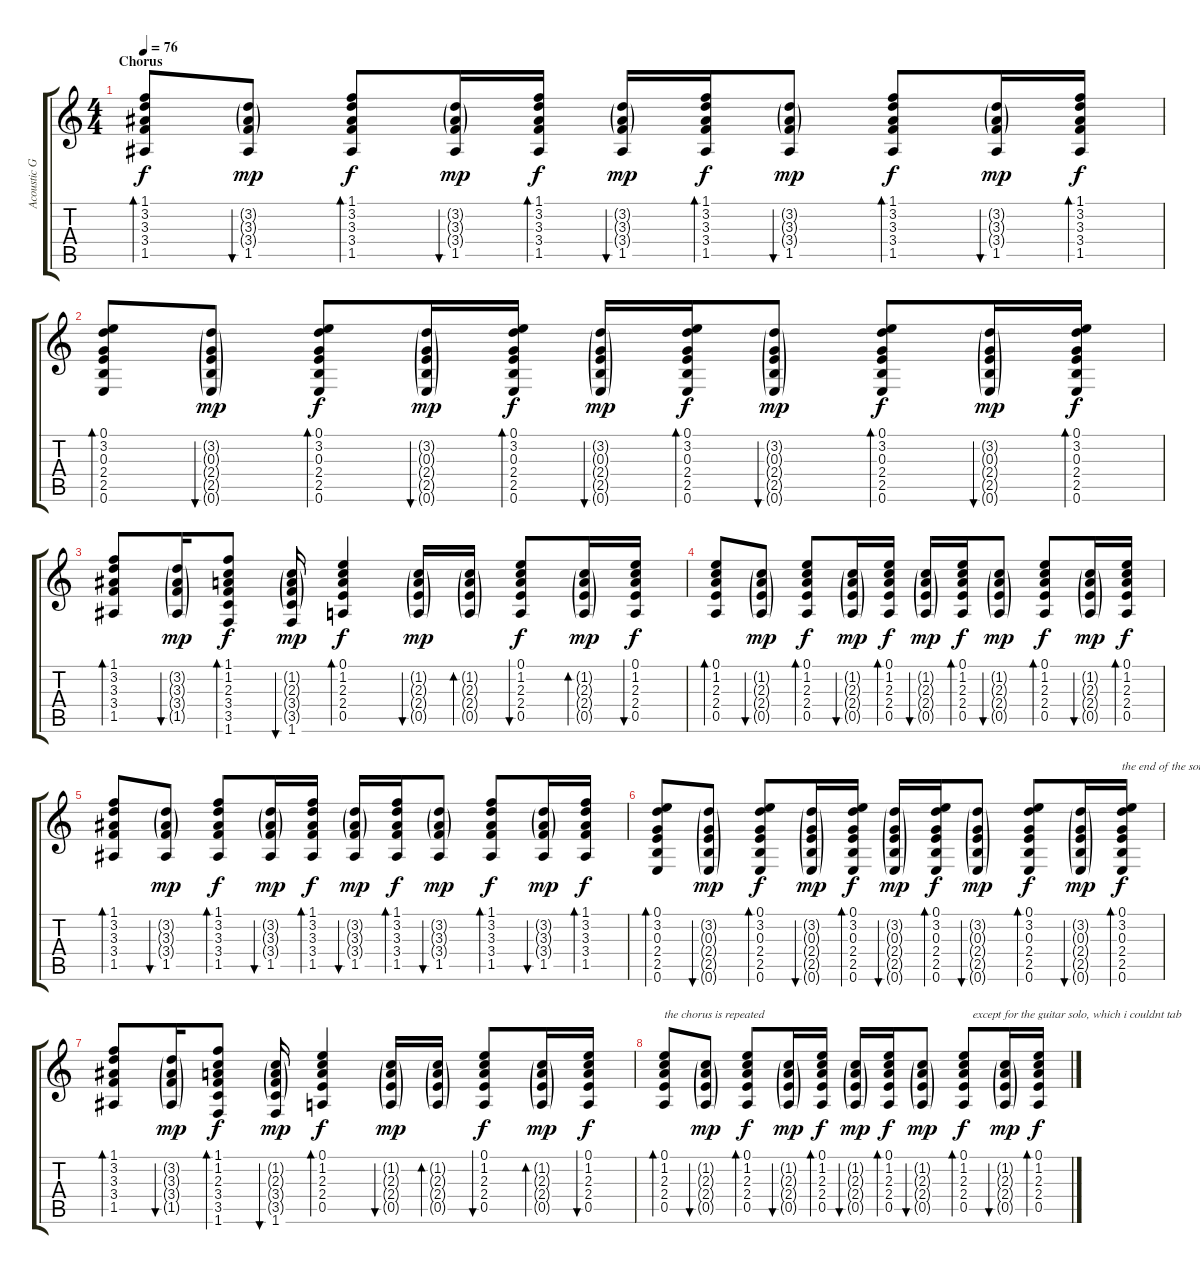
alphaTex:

\track ("Acoustic Gtr 1" "Acoustic G") {instrument acousticguitarsteel}
\staff {score tabs}
\tuning (E4 B3 G3 D3 A2 E2) {hide}
\ts (4 4)
\section ("" "Chorus")
\tempo 76
\clef g2
\ks c
(1.1 3.2 3.3 3.4 1.5).8{bd 60 dy f} (3.2{g} 3.3{g} 3.4{g} 1.5).8{bu 60 dy mp} (1.1 3.2 3.3 3.4 1.5).8{bd 60 dy f} (3.2{g} 3.3{g} 3.4{g} 1.5).16{bu 60 dy mp} (1.1 3.2 3.3 3.4 1.5).16{bd 60 dy f} (3.2{g} 3.3{g} 3.4{g} 1.5).16{bu 60 dy mp} (1.1 3.2 3.3 3.4 1.5).16{bd 60 dy f} (3.2{g} 3.3{g} 3.4{g} 1.5).8{bu 60 dy mp} (1.1 3.2 3.3 3.4 1.5).8{bd 60 dy f} (3.2{g} 3.3{g} 3.4{g} 1.5).16{bu 60 dy mp} (1.1 3.2 3.3 3.4 1.5).16{bd 60 dy f} |
(0.1 3.2 0.3 2.4 2.5 0.6).8{bd 60} (3.2{g} 0.3{g} 2.4{g} 2.5{g} 0.6{g}).8{bu 60 dy mp} (0.1 3.2 0.3 2.4 2.5 0.6).8{bd 60 dy f} (3.2{g} 0.3{g} 2.4{g} 2.5{g} 0.6{g}).16{bu 60 dy mp} (0.1 3.2 0.3 2.4 2.5 0.6).16{bd 60 dy f} (3.2{g} 0.3{g} 2.4{g} 2.5{g} 0.6{g}).16{bu 60 dy mp} (0.1 3.2 0.3 2.4 2.5 0.6).16{bd 60 dy f} (3.2{g} 0.3{g} 2.4{g} 2.5{g} 0.6{g}).8{bu 60 dy mp} (0.1 3.2 0.3 2.4 2.5 0.6).8{bd 60 dy f} (3.2{g} 0.3{g} 2.4{g} 2.5{g} 0.6{g}).16{bu 60 dy mp} (0.1 3.2 0.3 2.4 2.5 0.6).16{bd 60 dy f} |
(1.1 3.2 3.3 3.4 1.5).8{bd 60} (3.2{g} 3.3{g} 3.4{g} 1.5{g}).16{bu 60 dy mp} (1.1 1.2 2.3 3.4 3.5 1.6).8{bd 60 dy f} (1.2{g} 2.3{g} 3.4{g} 3.5{g} 1.6).16{bu 60 dy mp} (0.1 1.2 2.3 2.4 0.5).4{bd 60 dy f} (1.2{g} 2.3{g} 2.4{g} 0.5{g}).16{bu 60 dy mp} (1.2{g} 2.3{g} 2.4{g} 0.5{g}).16{bd 60} (0.1 1.2 2.3 2.4 0.5).8{bu 60 dy f} (1.2{g} 2.3{g} 2.4{g} 0.5{g}).16{bd 60 dy mp} (0.1 1.2 2.3 2.4 0.5).16{bu 60 dy f} |
(0.1 1.2 2.3 2.4 0.5).8{bd 60} (1.2{g} 2.3{g} 2.4{g} 0.5{g}).8{bu 60 dy mp} (0.1 1.2 2.3 2.4 0.5).8{bd 60 dy f} (1.2{g} 2.3{g} 2.4{g} 0.5{g}).16{bu 60 dy mp} (0.1 1.2 2.3 2.4 0.5).16{bd 60 dy f} (1.2{g} 2.3{g} 2.4{g} 0.5{g}).16{bu 60 dy mp} (0.1 1.2 2.3 2.4 0.5).16{bd 60 dy f} (1.2{g} 2.3{g} 2.4{g} 0.5{g}).8{bu 60 dy mp} (0.1 1.2 2.3 2.4 0.5).8{bd 60 dy f} (1.2{g} 2.3{g} 2.4{g} 0.5{g}).16{bu 60 dy mp} (0.1 1.2 2.3 2.4 0.5).16{bd 60 dy f} |
(1.1 3.2 3.3 3.4 1.5).8{bd 60} (3.2{g} 3.3{g} 3.4{g} 1.5).8{bu 60 dy mp} (1.1 3.2 3.3 3.4 1.5).8{bd 60 dy f} (3.2{g} 3.3{g} 3.4{g} 1.5).16{bu 60 dy mp} (1.1 3.2 3.3 3.4 1.5).16{bd 60 dy f} (3.2{g} 3.3{g} 3.4{g} 1.5).16{bu 60 dy mp} (1.1 3.2 3.3 3.4 1.5).16{bd 60 dy f} (3.2{g} 3.3{g} 3.4{g} 1.5).8{bu 60 dy mp} (1.1 3.2 3.3 3.4 1.5).8{bd 60 dy f} (3.2{g} 3.3{g} 3.4{g} 1.5).16{bu 60 dy mp} (1.1 3.2 3.3 3.4 1.5).16{bd 60 dy f} |
(0.1 3.2 0.3 2.4 2.5 0.6).8{bd 60} (3.2{g} 0.3{g} 2.4{g} 2.5{g} 0.6{g}).8{bu 60 dy mp} (0.1 3.2 0.3 2.4 2.5 0.6).8{bd 60 dy f} (3.2{g} 0.3{g} 2.4{g} 2.5{g} 0.6{g}).16{bu 60 dy mp} (0.1 3.2 0.3 2.4 2.5 0.6).16{bd 60 dy f} (3.2{g} 0.3{g} 2.4{g} 2.5{g} 0.6{g}).16{bu 60 dy mp} (0.1 3.2 0.3 2.4 2.5 0.6).16{bd 60 dy f} (3.2{g} 0.3{g} 2.4{g} 2.5{g} 0.6{g}).8{bu 60 dy mp} (0.1 3.2 0.3 2.4 2.5 0.6).8{bd 60 dy f} (3.2{g} 0.3{g} 2.4{g} 2.5{g} 0.6{g}).16{bu 60 dy mp} (0.1 3.2 0.3 2.4 2.5 0.6).16{bd 60 txt "the end of the song is basically the same..." dy f} |
(1.1 3.2 3.3 3.4 1.5).8{bd 60} (3.2{g} 3.3{g} 3.4{g} 1.5{g}).16{bu 60 dy mp} (1.1 1.2 2.3 3.4 3.5 1.6).8{bd 60 dy f} (1.2{g} 2.3{g} 3.4{g} 3.5{g} 1.6).16{bu 60 dy mp} (0.1 1.2 2.3 2.4 0.5).4{bd 60 dy f} (1.2{g} 2.3{g} 2.4{g} 0.5{g}).16{bu 60 dy mp} (1.2{g} 2.3{g} 2.4{g} 0.5{g}).16{bd 60} (0.1 1.2 2.3 2.4 0.5).8{bu 60 dy f} (1.2{g} 2.3{g} 2.4{g} 0.5{g}).16{bd 60 dy mp} (0.1 1.2 2.3 2.4 0.5).16{bu 60 dy f} |
(0.1 1.2 2.3 2.4 0.5).8{bd 60 txt "the chorus is repeated"} (1.2{g} 2.3{g} 2.4{g} 0.5{g}).8{bu 60 dy mp} (0.1 1.2 2.3 2.4 0.5).8{bd 60 dy f} (1.2{g} 2.3{g} 2.4{g} 0.5{g}).16{bu 60 dy mp} (0.1 1.2 2.3 2.4 0.5).16{bd 60 dy f} (1.2{g} 2.3{g} 2.4{g} 0.5{g}).16{bu 60 dy mp} (0.1 1.2 2.3 2.4 0.5).16{bd 60 dy f} (1.2{g} 2.3{g} 2.4{g} 0.5{g}).8{bu 60 dy mp} (0.1 1.2 2.3 2.4 0.5).8{bd 60 txt "   except for the guitar solo, which i couldnt tab" dy f} (1.2{g} 2.3{g} 2.4{g} 0.5{g}).16{bu 60 dy mp} (0.1 1.2 2.3 2.4 0.5).16{bd 60 dy f}
